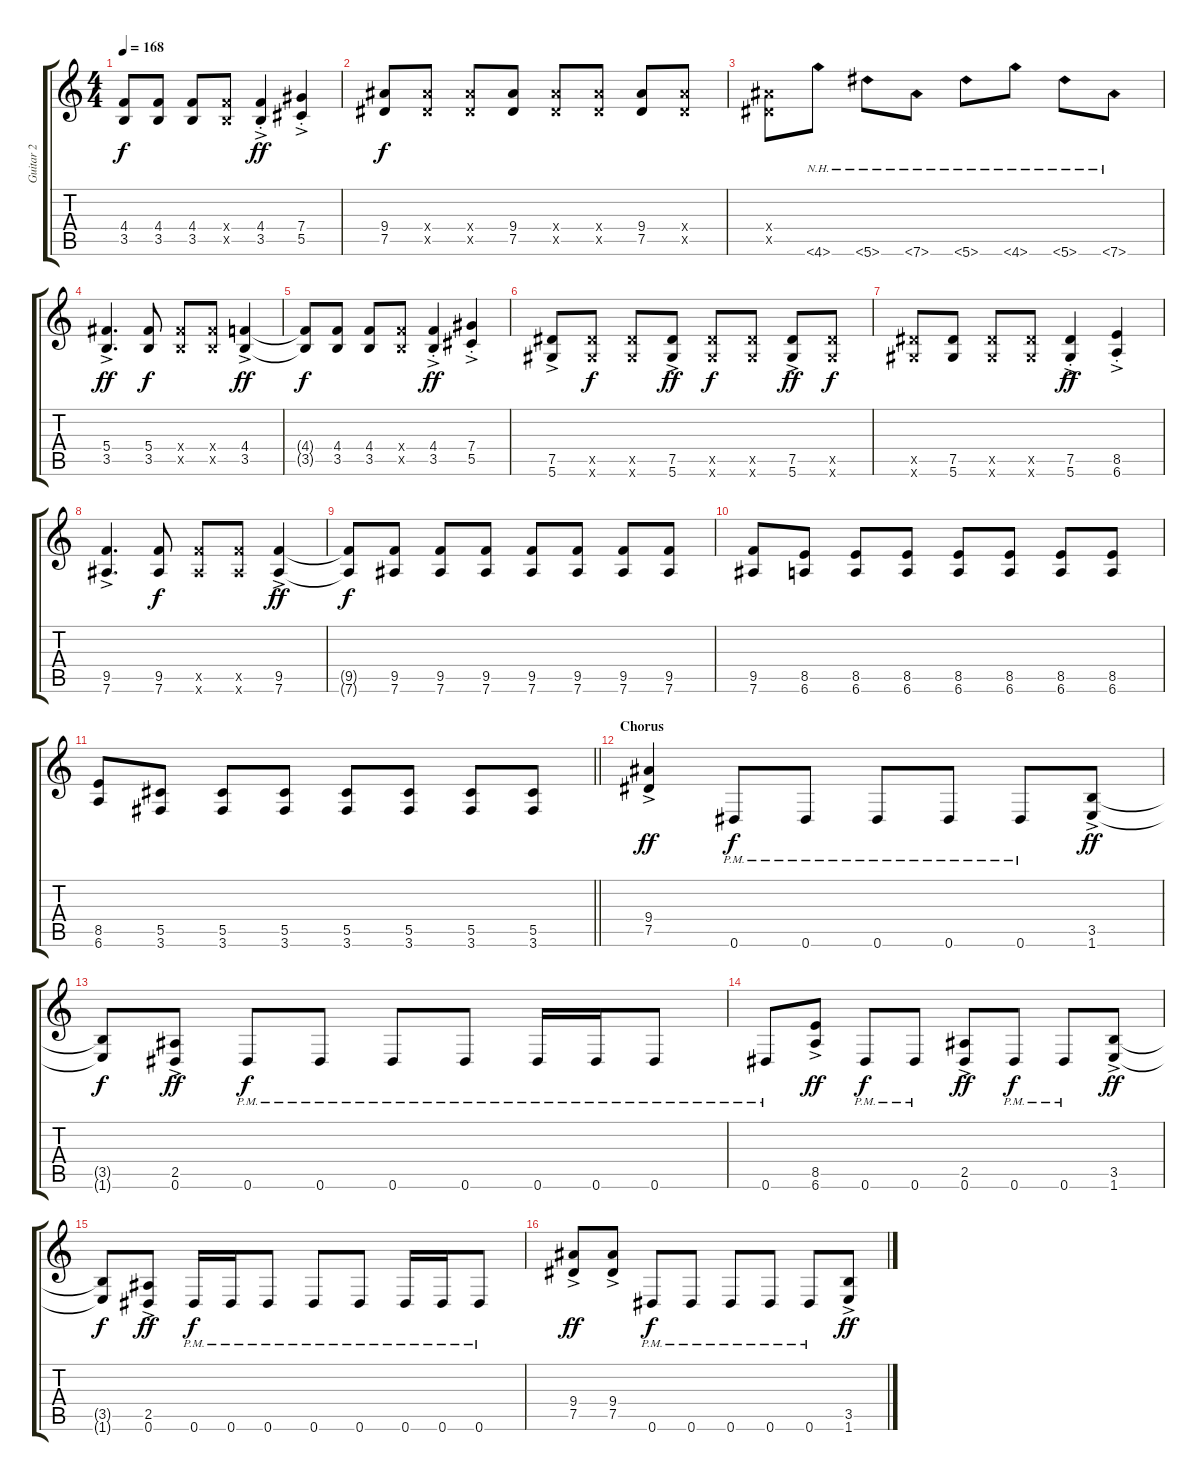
\track ("Guitar 2" "Guitar 2") {instrument distortionguitar}
\staff {score tabs}
\tuning (Eb4 Bb3 Gb3 Db3 Ab2 Eb2) {hide}
\ts (4 4)
\tempo 168
\clef g2
\ks c
(4.4{t} 3.5{t}).8{dy f} (4.4 3.5).8 (4.4 3.5).8 (4.4{x} 3.5{x}).8 (4.4{ac st} 3.5{ac st}).4{dy ff} (7.4{ac st} 5.5{ac st}).4 |
(9.4 7.5).8{dy f} (9.4{x} 7.5{x}).8 (9.4{x} 7.5{x}).8 (9.4 7.5).8 (9.4{x} 7.5{x}).8 (9.4{x} 7.5{x}).8 (9.4 7.5).8 (9.4{x} 7.5{x}).8 |
(9.4{x} 7.5{x}).8 4.6{nh}.8 5.6{nh}.8 7.6{nh}.8 5.6{nh}.8 4.6{nh}.8 5.6{nh}.8 7.6{nh}.8 |
(5.4{ac} 3.5{ac}).4{d dy ff} (5.4 3.5).8{dy f} (5.4{x} 3.5{x}).8 (5.4{x} 3.5{x}).8 (4.4{ac} 3.5{ac}).4{dy ff} |
(4.4{t} 3.5{t}).8{dy f} (4.4 3.5).8 (4.4 3.5).8 (4.4{x} 3.5{x}).8 (4.4{ac st} 3.5{ac st}).4{dy ff} (7.4{ac st} 5.5{ac st}).4 |
(7.5{ac} 5.6{ac}).8 (7.5{x} 5.6{x}).8{dy f} (7.5{x} 5.6{x}).8 (7.5{ac} 5.6{ac}).8{dy ff} (7.5{x} 5.6{x}).8{dy f} (7.5{x} 5.6{x}).8 (7.5{ac} 5.6{ac}).8{dy ff} (7.5{x} 5.6{x}).8{dy f} |
(7.5{x} 5.6{x}).8 (7.5 5.6).8 (7.5{x} 5.6{x}).8 (7.5{x} 5.6{x}).8 (7.5{ac st} 5.6{ac st}).4{dy ff} (8.5{ac st} 6.6{ac st}).4 |
(9.5{ac} 7.6{ac}).4{d} (9.5 7.6).8{dy f} (9.5{x} 7.6{x}).8 (9.5{x} 7.6{x}).8 (9.5{ac} 7.6{ac}).4{dy ff} |
(9.5{t} 7.6{t}).8{dy f} (9.5 7.6).8 (9.5 7.6).8 (9.5 7.6).8 (9.5 7.6).8 (9.5 7.6).8 (9.5 7.6).8 (9.5 7.6).8 |
(9.5 7.6).8 (8.5 6.6).8 (8.5 6.6).8 (8.5 6.6).8 (8.5 6.6).8 (8.5 6.6).8 (8.5 6.6).8 (8.5 6.6).8 |
\barLineRight lightlight
(8.5 6.6).8 (5.5 3.6).8 (5.5 3.6).8 (5.5 3.6).8 (5.5 3.6).8 (5.5 3.6).8 (5.5 3.6).8 (5.5 3.6).8 |
\section ("" "Chorus")
(9.4{ac} 7.5{ac}).4{dy ff} 0.6{pm}.8{dy f} 0.6{pm}.8 0.6{pm}.8 0.6{pm}.8 0.6{pm}.8 (3.5{ac} 1.6{ac}).8{dy ff} |
(3.5{t} 1.6{t}).8{dy f} (2.5{ac} 0.6{ac}).8{dy ff} 0.6{pm}.8{dy f} 0.6{pm}.8 0.6{pm}.8 0.6{pm}.8 0.6{pm}.16 0.6{pm}.16 0.6{pm}.8 |
0.6{pm}.8 (8.5{ac} 6.6{ac}).8{dy ff} 0.6{pm}.8{dy f} 0.6{pm}.8 (2.5{ac} 0.6{ac}).8{dy ff} 0.6{pm}.8{dy f} 0.6{pm}.8 (3.5{ac} 1.6{ac}).8{dy ff} |
(3.5{t} 1.6{t}).8{dy f} (2.5{ac} 0.6{ac}).8{dy ff} 0.6{pm}.16{dy f} 0.6{pm}.16 0.6{pm}.8 0.6{pm}.8 0.6{pm}.8 0.6{pm}.16 0.6{pm}.16 0.6{pm}.8 |
(9.4{ac} 7.5{ac}).8{dy ff} (9.4{ac} 7.5{ac}).8 0.6{pm}.8{dy f} 0.6{pm}.8 0.6{pm}.8 0.6{pm}.8 0.6{pm}.8 (3.5{ac} 1.6{ac}).8{dy ff}
